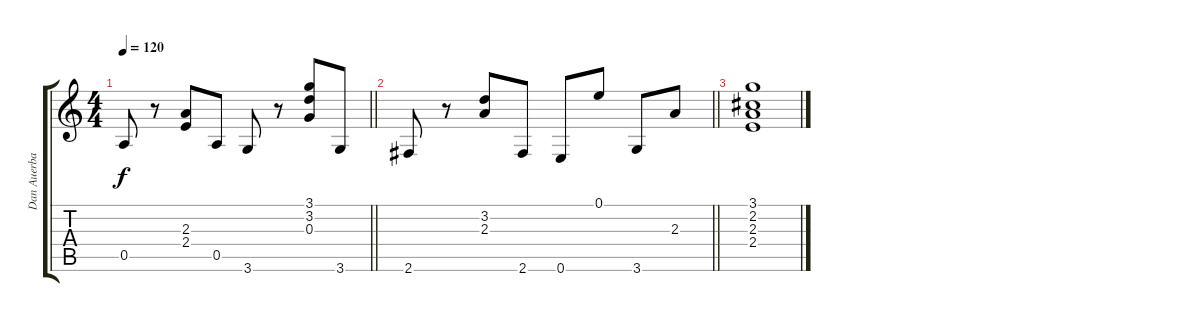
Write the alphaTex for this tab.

\track ("Dan Auerbach (Lead)" "Dan Auerba") {instrument overdrivenguitar}
\staff {score tabs}
\tuning (E4 B3 G3 D3 A2 E2) {hide}
\ts (4 4)
\tempo 120
\clef g2
\barLineRight lightlight
\ks c
0.5.8{dy f} r.8 (2.3 2.4).8 0.5.8 3.6.8 r.8 (3.1 3.2 0.3).8 3.6.8 |
\barLineRight lightlight
2.6.8 r.8 (3.2 2.3).8 2.6.8 0.6.8 0.1.8 3.6.8 2.3.8 |
(3.1 2.2 2.3 2.4).1
